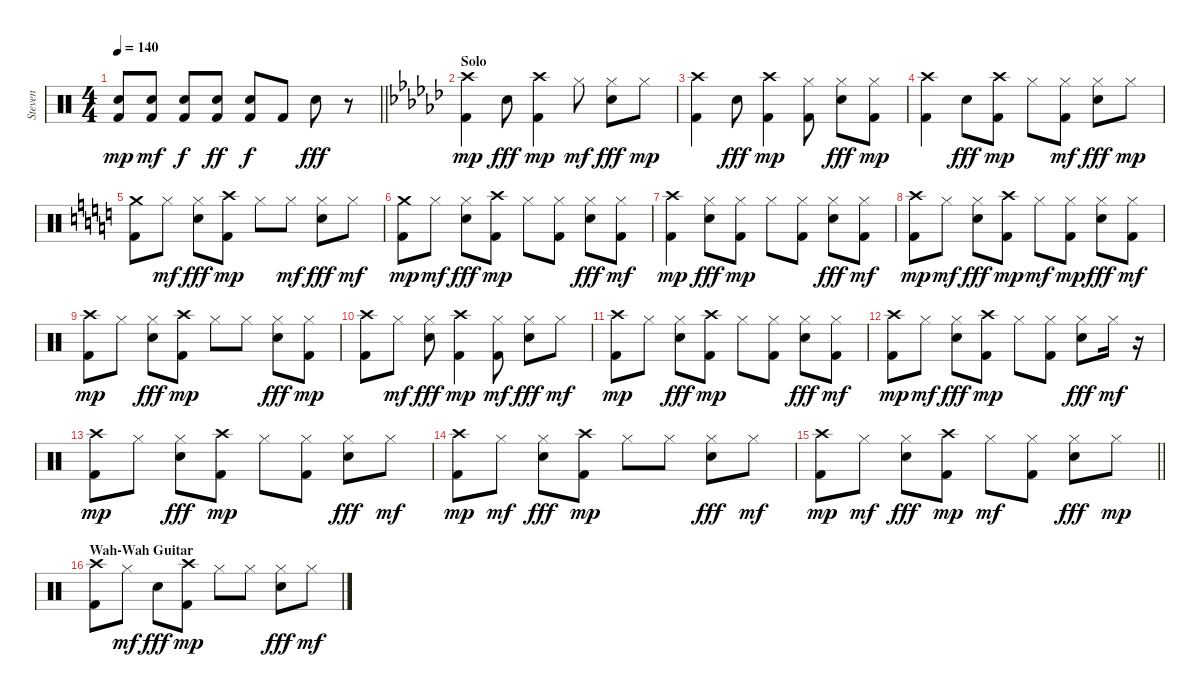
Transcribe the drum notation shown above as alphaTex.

\track ("Steven" "Steven") {instrument percussion}
\staff {score}
\articulation defaults
\ts (4 4)
\tempo 140
\clef neutral
\barLineRight lightlight
\ks c
("Kick (hit) 2" "Electric Snare (hit)").8{dy mp} ("Kick (hit) 2" "Electric Snare (hit)").8{dy mf} ("Kick (hit) 2" "Electric Snare (hit)").8{dy f} ("Kick (hit) 2" "Electric Snare (hit)").8{dy ff} ("Kick (hit) 2" "Electric Snare (hit)").8{dy f} "Kick (hit) 2".8 "Electric Snare (hit)".8{dy fff} r.8 |
\section ("" "Solo")
\ks gb
("Kick (hit) 2" "Crash high (hit)").4{dy mp} "Electric Snare (hit)".8{dy fff} ("Kick (hit) 2" "Crash high (hit)").4{dy mp} "Hi-Hat (closed)".8{dy mf} ("Hi-Hat (closed)" "Electric Snare (hit)").8{dy fff} "Hi-Hat (closed)".8{dy mp} |
("Kick (hit) 2" "Crash high (hit)").4 "Electric Snare (hit)".8{dy fff} ("Kick (hit) 2" "Crash high (hit)").4{dy mp} ("Kick (hit) 2" "Hi-Hat (closed)").8 ("Hi-Hat (closed)" "Electric Snare (hit)").8{dy fff} ("Kick (hit) 2" "Hi-Hat (closed)").8{dy mp} |
("Kick (hit) 2" "Crash high (hit)").4 "Electric Snare (hit)".8{dy fff} ("Kick (hit) 2" "Crash high (hit)").8{dy mp} "Hi-Hat (closed)".8 ("Kick (hit) 2" "Hi-Hat (closed)").8{dy mf} ("Hi-Hat (closed)" "Electric Snare (hit)").8{dy fff} "Hi-Hat (closed)".8{dy mp} |
\ks c
("Kick (hit) 2" "Crash medium (hit)").8 "Hi-Hat (closed)".8{dy mf} ("Hi-Hat (closed)" "Electric Snare (hit)").8{dy fff} ("Kick (hit) 2" "Crash high (hit)").8{dy mp} "Hi-Hat (closed)".8 "Hi-Hat (closed)".8{dy mf} ("Hi-Hat (closed)" "Electric Snare (hit)").8{dy fff} "Hi-Hat (closed)".8{dy mf} |
("Kick (hit) 2" "Crash medium (hit)").8{dy mp} "Hi-Hat (closed)".8{dy mf} ("Hi-Hat (closed)" "Electric Snare (hit)").8{dy fff} ("Kick (hit) 2" "Crash high (hit)").8{dy mp} "Hi-Hat (closed)".8 ("Kick (hit) 2" "Hi-Hat (closed)").8 ("Hi-Hat (closed)" "Electric Snare (hit)").8{dy fff} ("Kick (hit) 2" "Hi-Hat (closed)").8{dy mf} |
("Kick (hit) 2" "Crash high (hit)").4{dy mp} ("Hi-Hat (closed)" "Electric Snare (hit)").8{dy fff} ("Kick (hit) 2" "Hi-Hat (closed)").8{dy mp} "Hi-Hat (closed)".8 ("Kick (hit) 2" "Hi-Hat (closed)").8 ("Hi-Hat (closed)" "Electric Snare (hit)").8{dy fff} ("Kick (hit) 2" "Hi-Hat (closed)").8{dy mf} |
("Kick (hit) 2" "Crash high (hit)").8{dy mp} "Hi-Hat (closed)".8{dy mf} ("Hi-Hat (closed)" "Electric Snare (hit)").8{dy fff} ("Kick (hit) 2" "Crash high (hit)").8{dy mp} "Hi-Hat (closed)".8{dy mf} ("Kick (hit) 2" "Hi-Hat (closed)").8{dy mp} ("Hi-Hat (closed)" "Electric Snare (hit)").8{dy fff} ("Kick (hit) 2" "Hi-Hat (closed)").8{dy mf} |
("Kick (hit) 2" "Crash high (hit)").8{dy mp} "Hi-Hat (closed)".8 ("Hi-Hat (closed)" "Electric Snare (hit)").8{dy fff} ("Kick (hit) 2" "Crash high (hit)").8{dy mp} "Hi-Hat (closed)".8 "Hi-Hat (closed)".8 ("Hi-Hat (closed)" "Electric Snare (hit)").8{dy fff} ("Kick (hit) 2" "Hi-Hat (closed)").8{dy mp} |
("Kick (hit) 2" "Crash high (hit)").8 "Hi-Hat (closed)".8{dy mf} ("Hi-Hat (closed)" "Electric Snare (hit)").8{dy fff} ("Kick (hit) 2" "Crash high (hit)").4{dy mp} ("Kick (hit) 2" "Hi-Hat (closed)").8{dy mf} ("Hi-Hat (closed)" "Electric Snare (hit)").8{dy fff} "Hi-Hat (closed)".8{dy mf} |
("Kick (hit) 2" "Crash high (hit)").8{dy mp} "Hi-Hat (closed)".8 ("Hi-Hat (closed)" "Electric Snare (hit)").8{dy fff} ("Kick (hit) 2" "Crash high (hit)").8{dy mp} "Hi-Hat (closed)".8 ("Kick (hit) 2" "Hi-Hat (closed)").8 ("Hi-Hat (closed)" "Electric Snare (hit)").8{dy fff} ("Kick (hit) 2" "Hi-Hat (closed)").8{dy mf} |
("Kick (hit) 2" "Crash high (hit)").8{dy mp} "Hi-Hat (closed)".8{dy mf} ("Hi-Hat (closed)" "Electric Snare (hit)").8{dy fff} ("Kick (hit) 2" "Crash high (hit)").8{dy mp} "Hi-Hat (closed)".8 ("Kick (hit) 2" "Hi-Hat (closed)").8 ("Hi-Hat (closed)" "Electric Snare (hit)").8{dy fff} "Hi-Hat (closed)".16{dy mf} r.16 |
("Kick (hit) 2" "Crash high (hit)").8{dy mp} "Hi-Hat (closed)".8 ("Hi-Hat (closed)" "Electric Snare (hit)").8{dy fff} ("Kick (hit) 2" "Crash high (hit)").8{dy mp} "Hi-Hat (closed)".8 ("Kick (hit) 2" "Hi-Hat (closed)").8 ("Hi-Hat (closed)" "Electric Snare (hit)").8{dy fff} "Hi-Hat (closed)".8{dy mf} |
("Kick (hit) 2" "Crash high (hit)").8{dy mp} "Hi-Hat (closed)".8{dy mf} ("Hi-Hat (closed)" "Electric Snare (hit)").8{dy fff} ("Kick (hit) 2" "Crash high (hit)").8{dy mp} "Hi-Hat (closed)".8 "Hi-Hat (closed)".8 ("Hi-Hat (closed)" "Electric Snare (hit)").8{dy fff} "Hi-Hat (closed)".8{dy mf} |
\barLineRight lightlight
("Kick (hit) 2" "Crash high (hit)").8{dy mp} "Hi-Hat (closed)".8{dy mf} ("Hi-Hat (closed)" "Electric Snare (hit)").8{dy fff} ("Kick (hit) 2" "Crash high (hit)").8{dy mp} "Hi-Hat (closed)".8{dy mf} ("Kick (hit) 2" "Hi-Hat (closed)").8 ("Hi-Hat (closed)" "Electric Snare (hit)").8{dy fff} "Hi-Hat (closed)".8{dy mp} |
\section ("" "Wah-Wah Guitar")
("Kick (hit) 2" "Crash high (hit)").8 "Hi-Hat (closed)".8{dy mf} "Electric Snare (hit)".8{dy fff} ("Kick (hit) 2" "Crash high (hit)").8{dy mp} "Hi-Hat (closed)".8 "Hi-Hat (closed)".8 ("Hi-Hat (closed)" "Electric Snare (hit)").8{dy fff} "Hi-Hat (closed)".8{dy mf}
